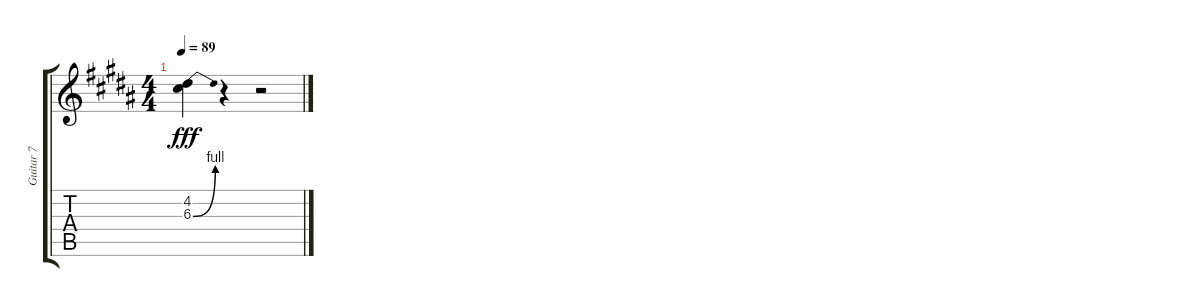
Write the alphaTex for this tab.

\track ("Guitar 7" "Guitar 7") {instrument distortionguitar}
\staff {score tabs}
\tuning (E4 B3 G3 D3 A2 E2) {hide}
\ts (4 4)
\tempo 89
\clef g2
\ks b
(4.2 6.3{be (bend 0 0 60 4)}).4{dy fff} r.4 r.2
